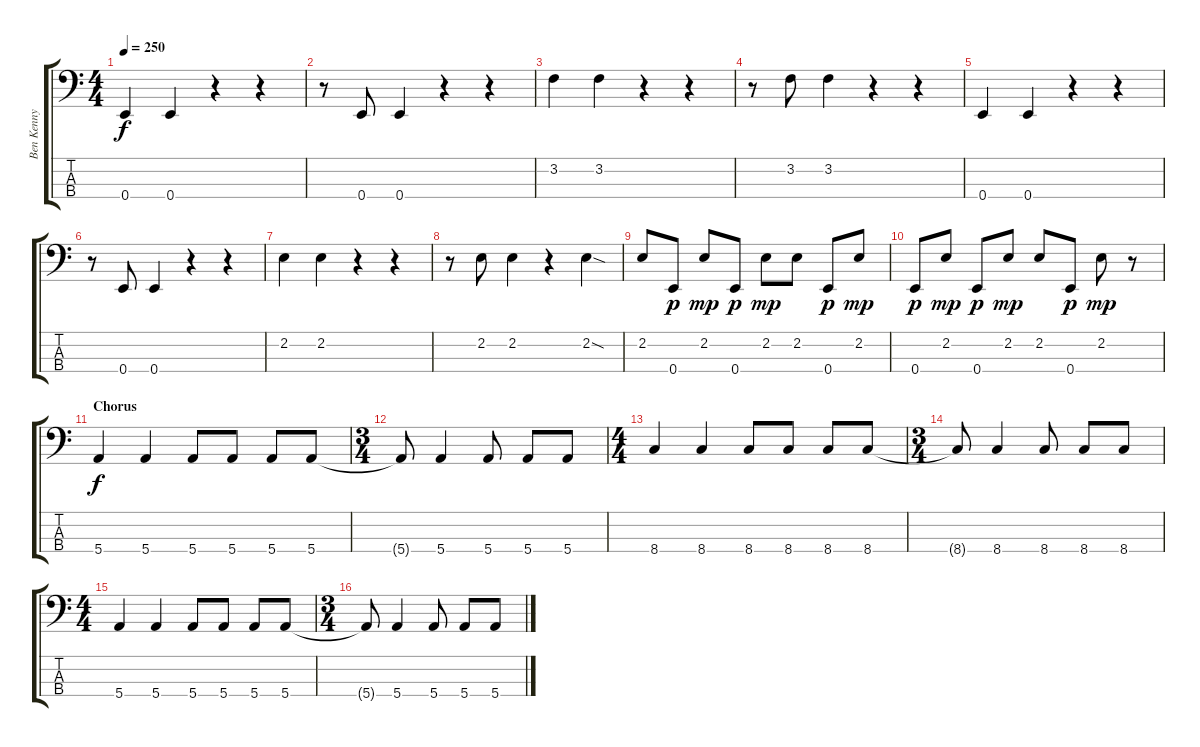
\track ("Ben Kenny" "Ben Kenny") {instrument electricbassfinger}
\staff {score tabs}
\tuning (G2 D2 A1 E1) {hide}
\ts (4 4)
\tempo 250
\clef f4
\ks c
0.4.4{dy f} 0.4.4 r.4 r.4 |
r.8 0.4.8 0.4.4 r.4 r.4 |
3.2.4 3.2.4 r.4 r.4 |
r.8 3.2.8 3.2.4 r.4 r.4 |
0.4.4 0.4.4 r.4 r.4 |
r.8 0.4.8 0.4.4 r.4 r.4 |
2.2.4 2.2.4 r.4 r.4 |
r.8 2.2.8 2.2.4 r.4 2.2{sod}.4 |
2.2.8 0.4.8{dy p} 2.2.8{dy mp} 0.4.8{dy p} 2.2.8{dy mp} 2.2.8 0.4.8{dy p} 2.2.8{dy mp} |
0.4.8{dy p} 2.2.8{dy mp} 0.4.8{dy p} 2.2.8{dy mp} 2.2.8 0.4.8{dy p} 2.2.8{dy mp} r.8 |
\section ("" "Chorus")
5.4.4{dy f} 5.4.4 5.4.8 5.4.8 5.4.8 5.4.8 |
\ts (3 4)
5.4{t}.8 5.4.4 5.4.8 5.4.8 5.4.8 |
\ts (4 4)
8.4.4 8.4.4 8.4.8 8.4.8 8.4.8 8.4.8 |
\ts (3 4)
8.4{t}.8 8.4.4 8.4.8 8.4.8 8.4.8 |
\ts (4 4)
5.4.4 5.4.4 5.4.8 5.4.8 5.4.8 5.4.8 |
\ts (3 4)
5.4{t}.8 5.4.4 5.4.8 5.4.8 5.4.8
